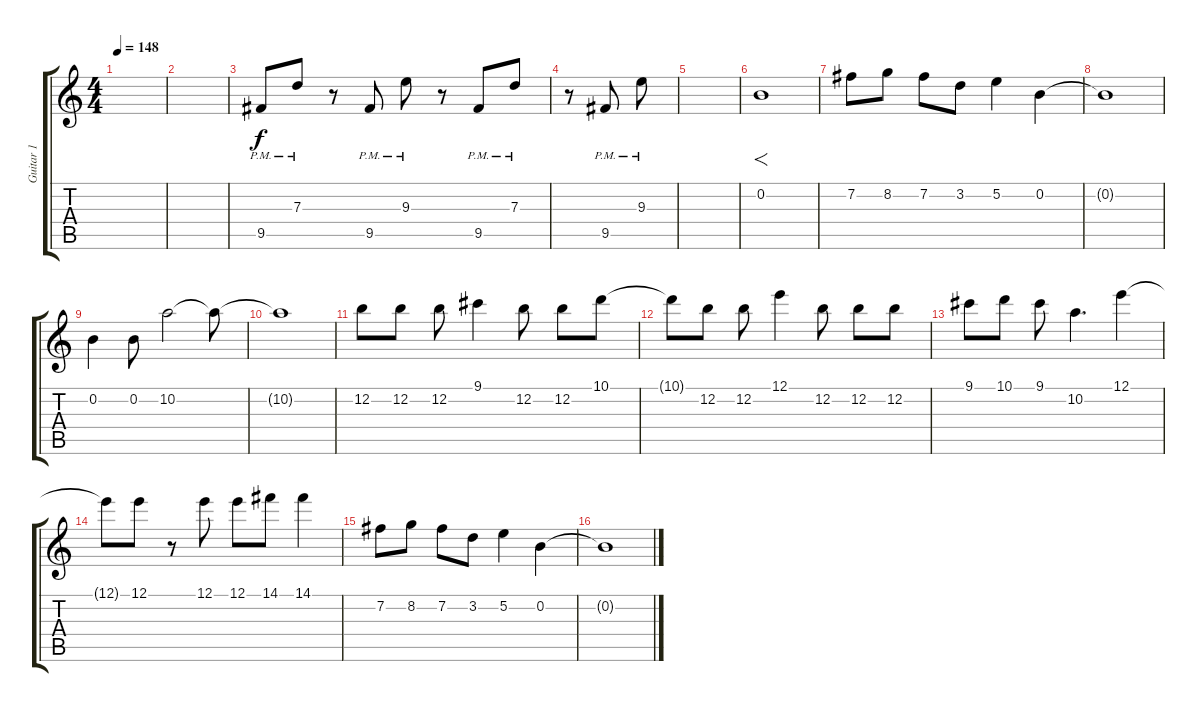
\track ("Guitar 1" "Guitar 1") {instrument distortionguitar}
\staff {score tabs}
\tuning (E4 B3 G3 D3 A2 D2) {hide}
\ts (4 4)
\tempo 148
\clef g2
\ks c
|
|
9.5{pm}.8 7.3{pm}.8 r.8 9.5{pm}.8 9.3{pm}.8 r.8 9.5{pm}.8 7.3{pm}.8 |
r.8 9.5{pm}.8 9.3{pm}.8 |
|
0.2.1{f} |
7.2.8 8.2.8 7.2.8 3.2.8 5.2.4 0.2.4 |
0.2{t}.1 |
0.2.4 0.2.8 10.2.2 10.2{t}.8 |
10.2{t}.1 |
12.2.8 12.2.8 12.2.8 9.1.4 12.2.8 12.2.8 10.1.8 |
10.1{t}.8 12.2.8 12.2.8 12.1.4 12.2.8 12.2.8 12.2.8 |
9.1.8 10.1.8 9.1.8 10.2.4{d} 12.1.4 |
12.1{t}.8 12.1.8 r.8 12.1.8 12.1.8 14.1.8 14.1.4 |
7.2.8 8.2.8 7.2.8 3.2.8 5.2.4 0.2.4 |
0.2{t}.1
